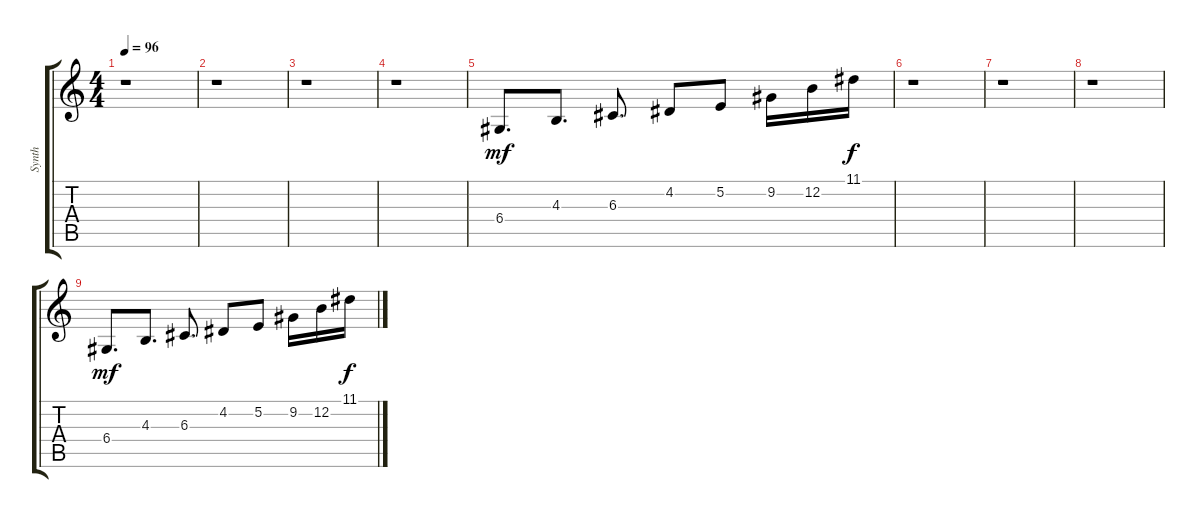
\track ("Synth" "Synth") {instrument ocarina}
\staff {score tabs}
\tuning (E4 B3 G3 D3 A2 E2) {hide}
\ts (4 4)
\tempo 96
\clef g2
\ks c
r.1{dy f} |
r.1 |
r.1 |
r.1 |
6.4.8{d dy mf} 4.3.8{d} 6.3.8{d} 4.2.8 5.2.8 9.2.16 12.2.16 11.1.16{dy f} |
r.1 |
r.1 |
r.1 |
6.4.8{d dy mf} 4.3.8{d} 6.3.8{d} 4.2.8 5.2.8 9.2.16 12.2.16 11.1.16{dy f}
